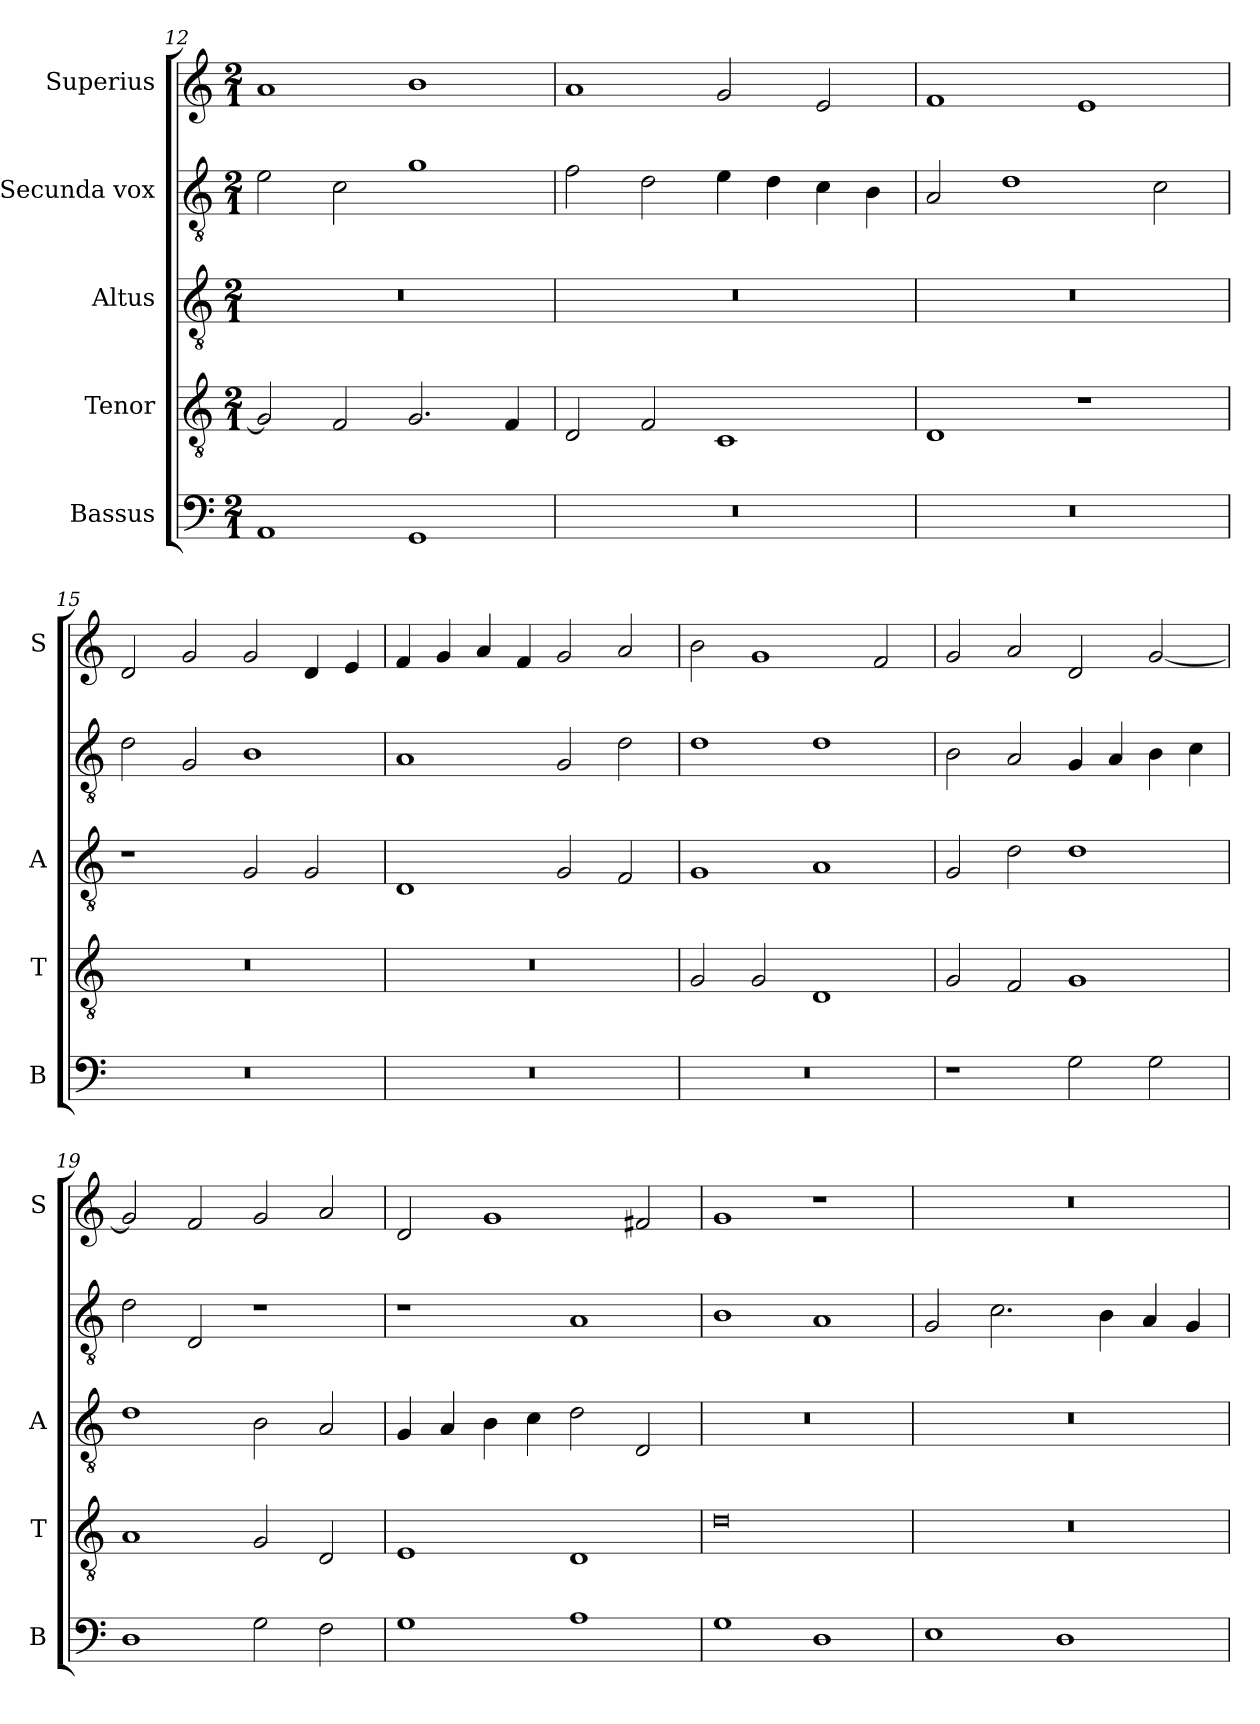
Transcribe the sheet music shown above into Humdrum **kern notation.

**kern	**kern	**kern	**kern	**kern
*part5	*part4	*part3	*part2	*part1
*staff5	*staff4	*staff3	*staff2	*staff1
*I"Bassus	*I"Tenor	*I"Altus	*I"Secunda vox	*I"Superius
*I'B	*I'T	*I'A	*	*I'S
*clefF4	*clefGv2	*clefGv2	*clefGv2	*clefG2
*k[]	*k[]	*k[]	*k[]	*k[]
*M2/1	*M2/1	*M2/1	*M2/1	*M2/1
=12	=12	=12	=12	=12
1AA	2G/]	0r	2e\	1a
.	2F/	.	2c\	.
1GG	2.G/	.	1g	1b
.	4F/	.	.	.
=13	=13	=13	=13	=13
0r	2D/	0r	2f\	1a
.	2F/	.	2d\	.
.	1C	.	4e\	2g/
.	.	.	4d\	.
.	.	.	4c\	2e/
.	.	.	4B\	.
=14	=14	=14	=14	=14
0r	1D	0r	2A/	1f
.	.	.	1d	.
.	1r	.	.	1e
.	.	.	2c\	.
=15	=15	=15	=15	=15
0r	0r	1r	2d\	2d/
.	.	.	2G/	2g/
.	.	2G/	1B	2g/
.	.	2G/	.	4d/
.	.	.	.	4e/
=16	=16	=16	=16	=16
0r	0r	1D	1A	4f/
.	.	.	.	4g/
.	.	.	.	4a/
.	.	.	.	4f/
.	.	2G/	2G/	2g/
.	.	2F/	2d\	2a/
=17	=17	=17	=17	=17
0r	2G/	1G	1d	2b\
.	2G/	.	.	1g
.	1D	1A	1d	.
.	.	.	.	2f/
=18	=18	=18	=18	=18
1r	2G/	2G/	2B\	2g/
.	2F/	2d\	2A/	2a/
2G\	1G	1d	4G/	2d/
.	.	.	4A/	.
2G\	.	.	4B\	[2g/
.	.	.	4c\	.
=19	=19	=19	=19	=19
1D	1A	1d	2d\	2g/]
.	.	.	2D/	2f/
2G\	2G/	2B\	1r	2g/
2F\	2D/	2A/	.	2a/
=20	=20	=20	=20	=20
1G	1E	4G/	1r	2d/
.	.	4A/	.	.
.	.	4B\	.	1g
.	.	4c\	.	.
1A	1D	2d\	1A	.
.	.	2D/	.	2f#X/
=21	=21	=21	=21	=21
1G	0d	0r	1B	1g
1D	.	.	1A	1r
=22	=22	=22	=22	=22
1E	0r	0r	2G/	0r
.	.	.	2.c\	.
1D	.	.	.	.
.	.	.	4B\	.
.	.	.	4A/	.
.	.	.	4G/	.
=	=	=	=	=
*-	*-	*-	*-	*-
